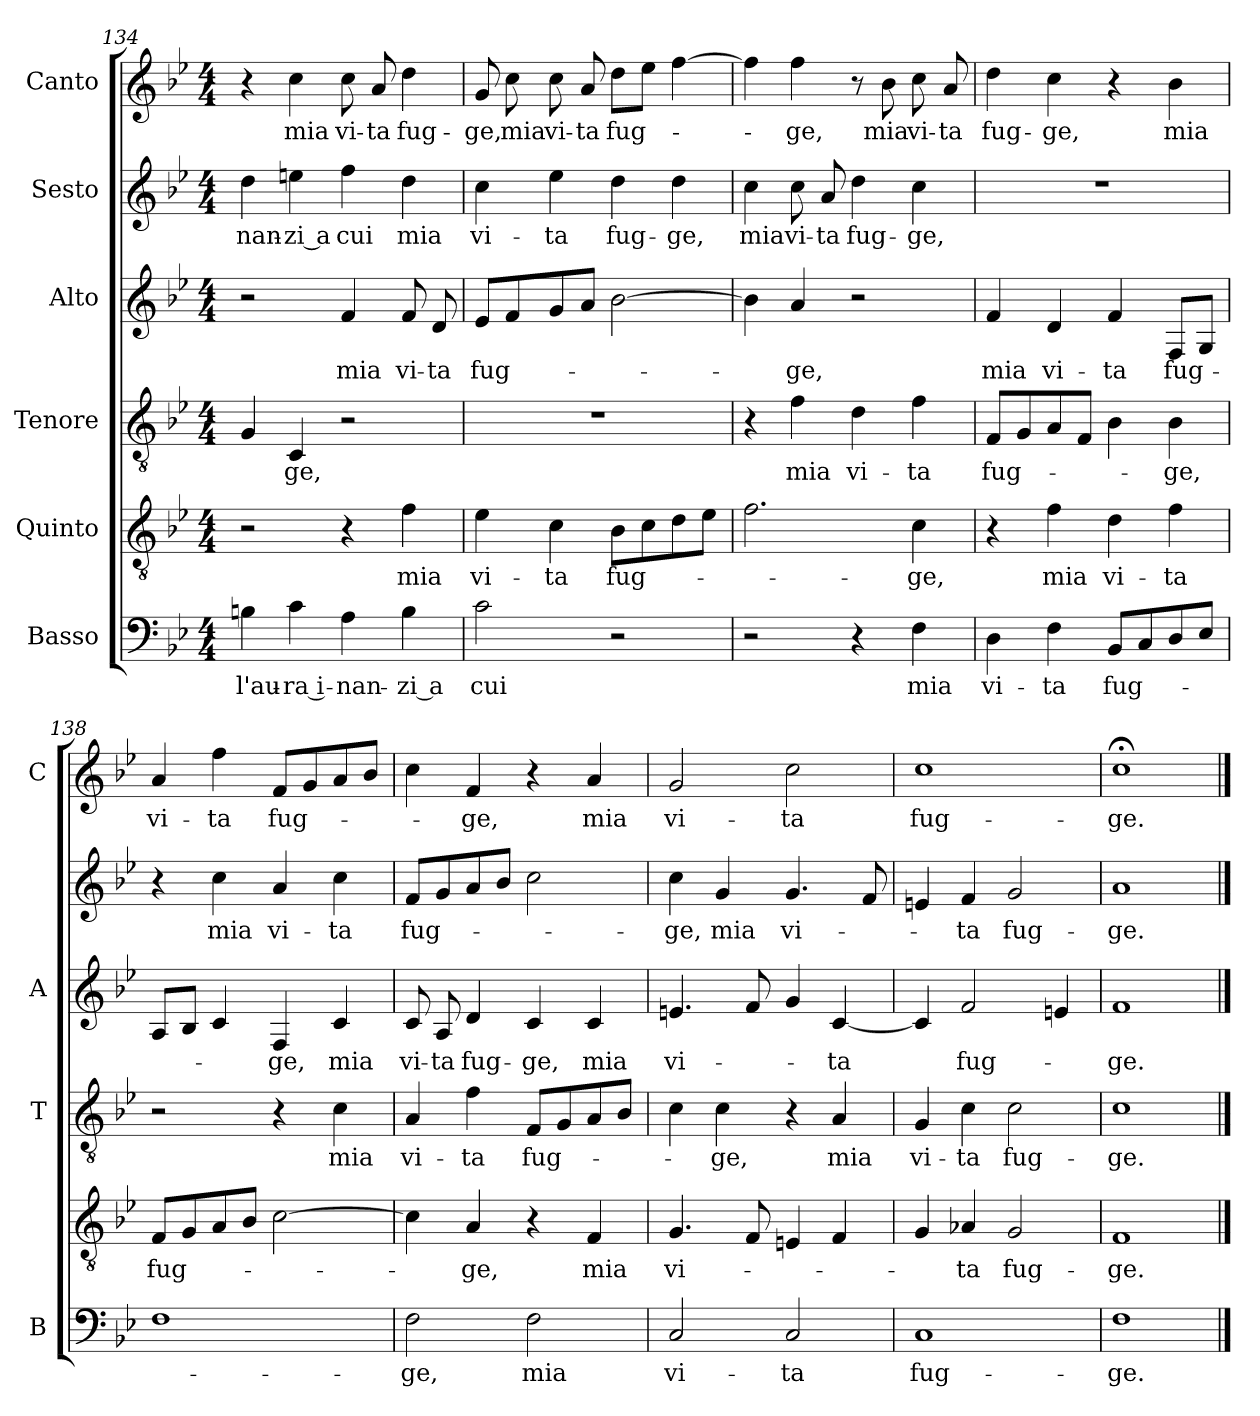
**kern	**text	**kern	**text	**kern	**text	**kern	**text	**kern	**text	**kern	**text
*part6	*part6	*part5	*part5	*part4	*part4	*part3	*part3	*part2	*part2	*part1	*part1
*staff6	*staff6	*staff5	*staff5	*staff4	*staff4	*staff3	*staff3	*staff2	*staff2	*staff1	*staff1
*I"Basso	*	*I"Quinto	*	*I"Tenore	*	*I"Alto	*	*I"Sesto	*	*I"Canto	*
*I'B	*	*	*	*I'T	*	*I'A	*	*	*	*I'C	*
*clefF4	*	*clefGv2	*	*clefGv2	*	*clefG2	*	*clefG2	*	*clefG2	*
*k[b-e-]	*	*k[b-e-]	*	*k[b-e-]	*	*k[b-e-]	*	*k[b-e-]	*	*k[b-e-]	*
*B-:	*	*B-:	*	*B-:	*	*B-:	*	*B-:	*	*B-:	*
*M4/4	*	*M4/4	*	*M4/4	*	*M4/4	*	*M4/4	*	*M4/4	*
=134	=134	=134	=134	=134	=134	=134	=134	=134	=134	=134	=134
!	!LO:LY:b	!	!	!	!	!	!	!	!LO:LY:b	!	!
4Bn\	l'au-	2r	.	4G/	.	2r	.	4dd\	-nan-	4r	.
!	!LO:LY:b	!	!	!	!LO:LY:b	!	!	!	!LO:LY:b	!	!LO:LY:b
4c\	-ra i-	.	.	4C/	-ge,	.	.	4een\	-zi a	4cc\	mia
!	!LO:LY:b	!	!	!	!	!	!LO:LY:b	!	!LO:LY:b	!	!LO:LY:b
4A\	-nan-	4r	.	2r	.	4f/	mia	4ff\	cui	8cc\	vi-
!	!	!	!	!	!	!	!	!	!	!	!LO:LY:b
.	.	.	.	.	.	.	.	.	.	8a/	-ta
!	!LO:LY:b	!	!LO:LY:b	!	!	!	!LO:LY:b	!	!LO:LY:b	!	!LO:LY:b
4B\	-zi a	4f\	mia	.	.	8f/	vi-	4dd\	mia	4dd\	fug-
!	!	!	!	!	!	!	!LO:LY:b	!	!	!	!
.	.	.	.	.	.	8d/	-ta	.	.	.	.
=135	=135	=135	=135	=135	=135	=135	=135	=135	=135	=135	=135
!	!LO:LY:b	!	!LO:LY:b	!	!	!	!LO:LY:b	!	!LO:LY:b	!	!LO:LY:b
2c\	cui	4e-\	vi-	1r	.	8e-/L	fug-	4cc\	vi-	8g/	-ge,
!	!	!	!	!	!	!	!	!	!	!	!LO:LY:b
.	.	.	.	.	.	8f/	.	.	.	8cc\	mia
!	!	!	!LO:LY:b	!	!	!	!	!	!LO:LY:b	!	!LO:LY:b
.	.	4c\	-ta	.	.	8g/	.	4ee-\	-ta	8cc\	vi-
!	!	!	!	!	!	!	!	!	!	!	!LO:LY:b
.	.	.	.	.	.	8a/J	.	.	.	8a/	-ta
!	!	!	!LO:LY:b	!	!	!	!	!	!LO:LY:b	!	!LO:LY:b
2r	.	8B-\L	fug-	.	.	[2b-\	.	4dd\	fug-	8dd\L	fug-
.	.	8c\	.	.	.	.	.	.	.	8ee-\J	.
!	!	!	!	!	!	!	!	!	!LO:LY:b	!	!
.	.	8d\	.	.	.	.	.	4dd\	-ge,	[4ff\	.
.	.	8e-\J	.	.	.	.	.	.	.	.	.
=136	=136	=136	=136	=136	=136	=136	=136	=136	=136	=136	=136
!	!	!	!	!	!	!	!	!	!LO:LY:b	!	!
2r	.	2.f\	.	4r	.	4b-\]	.	4cc\	mia	4ff\]	.
!	!	!	!	!	!LO:LY:b	!	!LO:LY:b	!	!LO:LY:b	!	!LO:LY:b
.	.	.	.	4f\	mia	4a/	-ge,	8cc\	vi-	4ff\	-ge,
!	!	!	!	!	!	!	!	!	!LO:LY:b	!	!
.	.	.	.	.	.	.	.	8a/	-ta	.	.
!	!	!	!	!	!LO:LY:b	!	!	!	!LO:LY:b	!	!
4r	.	.	.	4d\	vi-	2r	.	4dd\	fug-	8r	.
!	!	!	!	!	!	!	!	!	!	!	!LO:LY:b
.	.	.	.	.	.	.	.	.	.	8b-\	mia
!	!LO:LY:b	!	!LO:LY:b	!	!LO:LY:b	!	!	!	!LO:LY:b	!	!LO:LY:b
4F\	mia	4c\	-ge,	4f\	-ta	.	.	4cc\	-ge,	8cc\	vi-
!	!	!	!	!	!	!	!	!	!	!	!LO:LY:b
.	.	.	.	.	.	.	.	.	.	8a/	-ta
=137	=137	=137	=137	=137	=137	=137	=137	=137	=137	=137	=137
!	!LO:LY:b	!	!	!	!LO:LY:b	!	!LO:LY:b	!	!	!	!LO:LY:b
4D\	vi-	4r	.	8F/L	fug-	4f/	mia	1r	.	4dd\	fug-
.	.	.	.	8G/	.	.	.	.	.	.	.
!	!LO:LY:b	!	!LO:LY:b	!	!	!	!LO:LY:b	!	!	!	!LO:LY:b
4F\	-ta	4f\	mia	8A/	.	4d/	vi-	.	.	4cc\	-ge,
.	.	.	.	8F/J	.	.	.	.	.	.	.
!	!LO:LY:b	!	!LO:LY:b	!	!	!	!LO:LY:b	!	!	!	!
8BB-/L	fug-	4d\	vi-	4B-\	.	4f/	-ta	.	.	4r	.
8C/	.	.	.	.	.	.	.	.	.	.	.
!	!	!	!LO:LY:b	!	!LO:LY:b	!	!LO:LY:b	!	!	!	!LO:LY:b
8D/	.	4f\	-ta	4B-\	-ge,	8F/L	fug-	.	.	4b-\	mia
8E-/J	.	.	.	.	.	8G/J	.	.	.	.	.
=138	=138	=138	=138	=138	=138	=138	=138	=138	=138	=138	=138
!	!	!	!LO:LY:b	!	!	!	!	!	!	!	!LO:LY:b
1F	.	8F/L	fug-	2r	.	8A/L	.	4r	.	4a/	vi-
.	.	8G/	.	.	.	8B-/J	.	.	.	.	.
!	!	!	!	!	!	!	!	!	!LO:LY:b	!	!LO:LY:b
.	.	8A/	.	.	.	4c/	.	4cc\	mia	4ff\	-ta
.	.	8B-/J	.	.	.	.	.	.	.	.	.
!	!	!	!	!	!	!	!LO:LY:b	!	!LO:LY:b	!	!LO:LY:b
.	.	[2c\	.	4r	.	4F/	-ge,	4a/	vi-	8f/L	fug-
.	.	.	.	.	.	.	.	.	.	8g/	.
!	!	!	!	!	!LO:LY:b	!	!LO:LY:b	!	!LO:LY:b	!	!
.	.	.	.	4c\	mia	4c/	mia	4cc\	-ta	8a/	.
.	.	.	.	.	.	.	.	.	.	8b-/J	.
!!LO:LB:g=z
=139	=139	=139	=139	=139	=139	=139	=139	=139	=139	=139	=139
!	!LO:LY:b	!	!	!	!LO:LY:b	!	!LO:LY:b	!	!LO:LY:b	!	!
2F\	-ge,	4c\]	.	4A/	vi-	8c/	vi-	8f/L	fug-	4cc\	.
!	!	!	!	!	!	!	!LO:LY:b	!	!	!	!
.	.	.	.	.	.	8A/	-ta	8g/	.	.	.
!	!	!	!LO:LY:b	!	!LO:LY:b	!	!LO:LY:b	!	!	!	!LO:LY:b
.	.	4A/	-ge,	4f\	-ta	4d/	fug-	8a/	.	4f/	-ge,
.	.	.	.	.	.	.	.	8b-/J	.	.	.
!	!LO:LY:b	!	!	!	!LO:LY:b	!	!LO:LY:b	!	!	!	!
2F\	mia	4r	.	8F/L	fug-	4c/	-ge,	2cc\	.	4r	.
.	.	.	.	8G/	.	.	.	.	.	.	.
!	!	!	!LO:LY:b	!	!	!	!LO:LY:b	!	!	!	!LO:LY:b
.	.	4F/	mia	8A/	.	4c/	mia	.	.	4a/	mia
.	.	.	.	8B-/J	.	.	.	.	.	.	.
=140	=140	=140	=140	=140	=140	=140	=140	=140	=140	=140	=140
!	!LO:LY:b	!	!LO:LY:b	!	!	!	!LO:LY:b	!	!LO:LY:b	!	!LO:LY:b
2C/	vi-	4.G/	vi-	4c\	.	4.en/	vi-	4cc\	-ge,	2g/	vi-
!	!	!	!	!	!LO:LY:b	!	!	!	!LO:LY:b	!	!
.	.	.	.	4c\	-ge,	.	.	4g/	mia	.	.
.	.	8F/	.	.	.	8f/	.	.	.	.	.
!	!LO:LY:b	!	!	!	!	!	!	!	!LO:LY:b	!	!LO:LY:b
2C/	-ta	4En/	.	4r	.	4g/	.	4.g/	vi-	2cc\	-ta
!	!	!	!	!	!LO:LY:b	!	!LO:LY:b	!	!	!	!
.	.	4F/	.	4A/	mia	[4c/	-ta	.	.	.	.
.	.	.	.	.	.	.	.	8f/	.	.	.
=141	=141	=141	=141	=141	=141	=141	=141	=141	=141	=141	=141
!	!LO:LY:b	!	!	!	!LO:LY:b	!	!	!	!	!	!LO:LY:b
1C	fug-	4G/	.	4G/	vi-	4c/]	.	4en/	.	1cc	fug-
!	!	!	!LO:LY:b	!	!LO:LY:b	!	!LO:LY:b	!	!LO:LY:b	!	!
.	.	4A-X/	-ta	4c\	-ta	2f/	fug-	4f/	-ta	.	.
!	!	!	!LO:LY:b	!	!LO:LY:b	!	!	!	!LO:LY:b	!	!
.	.	2G/	fug-	2c\	fug-	.	.	2g/	fug-	.	.
.	.	.	.	.	.	4en/	.	.	.	.	.
=142	=142	=142	=142	=142	=142	=142	=142	=142	=142	=142	=142
!	!LO:LY:b	!	!LO:LY:b	!	!LO:LY:b	!	!LO:LY:b	!	!LO:LY:b	!	!LO:LY:b
1F	-ge.	1F	-ge.	1c	-ge.	1f	-ge.	1a	-ge.	1cc;<	-ge.
==	==	==	==	==	==	==	==	==	==	==	==
*-	*-	*-	*-	*-	*-	*-	*-	*-	*-	*-	*-
